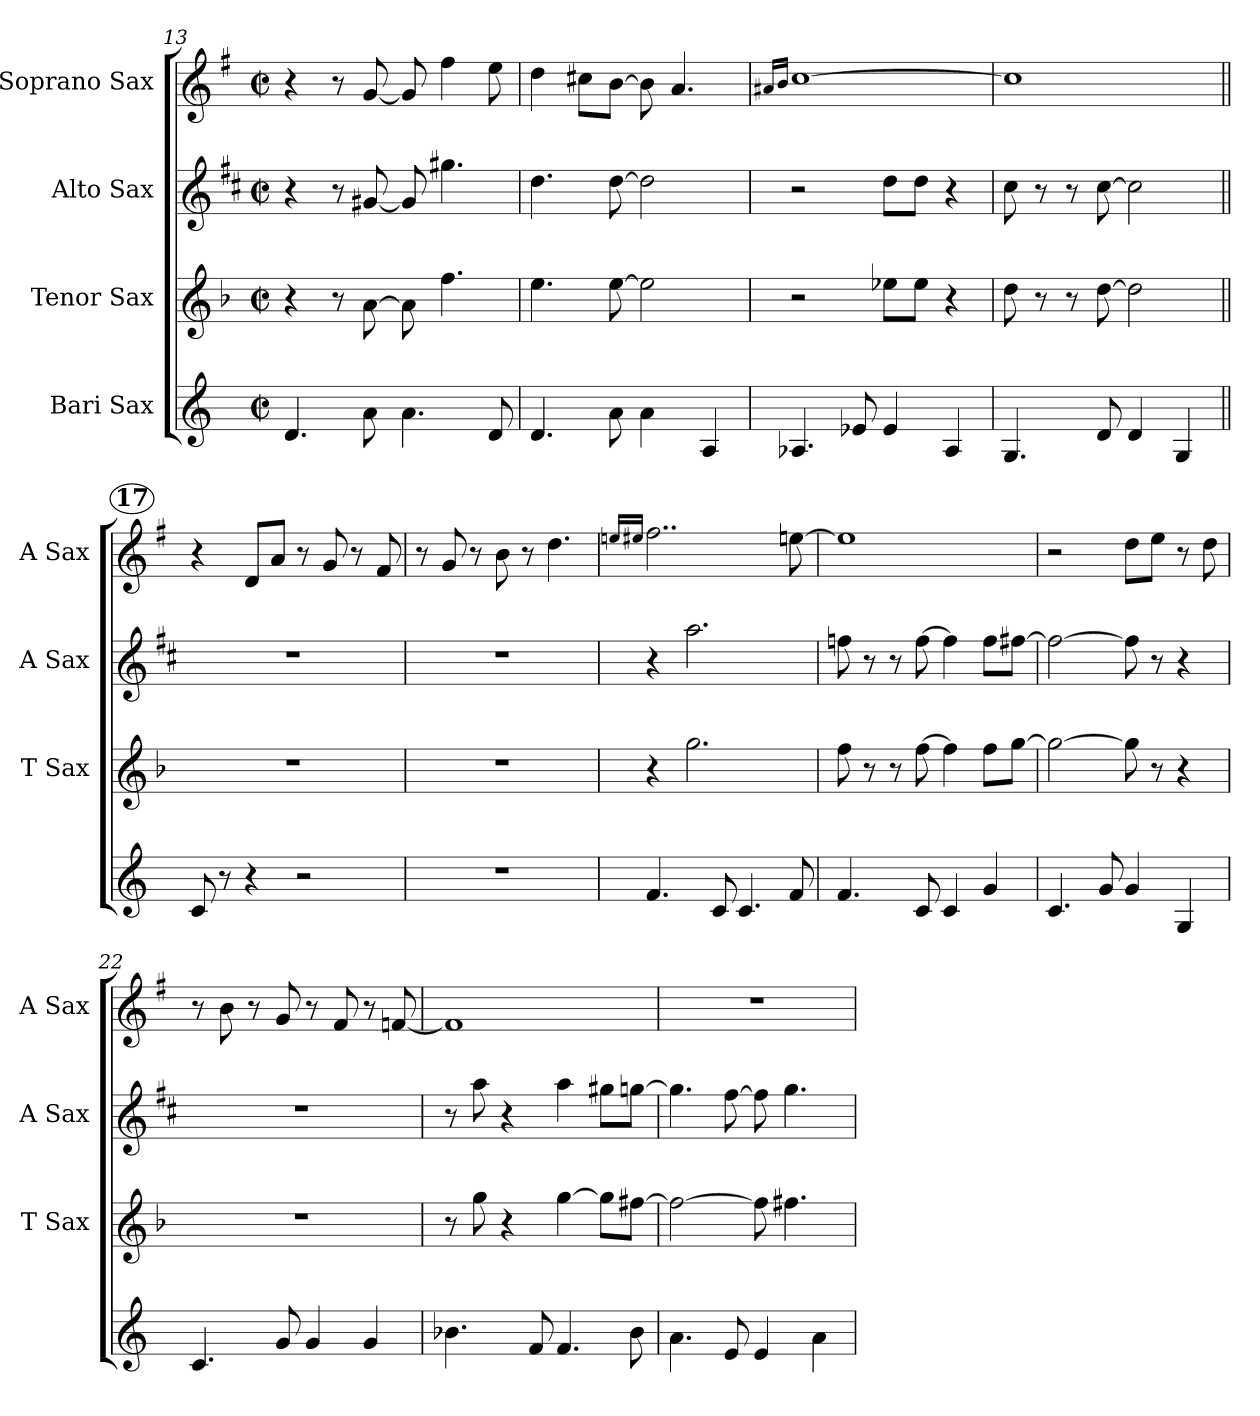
**kern	**kern	**kern	**kern
*part4	*part3	*part2	*part1
*staff4	*staff3	*staff2	*staff1
*I"Bari Sax	*I"Tenor Sax	*I"Alto Sax	*I"Soprano Sax
*	*I'T Sax	*I'A Sax	*I'A Sax
*clefG2	*clefG2	*clefG2	*clefG2
*ITrd8c14	*ITrd8c14	*ITrd5c9	*ITrd5c9
*k[]	*k[b-]	*k[b-]	*k[b-e-]
*C:	*F:	*F:	*B-:
*M2/2	*M2/2	*M2/2	*M2/2
*met(c|)	*met(c|)	*met(c|)	*met(c|)
=13	=13	=13	=13
4.D/	4r	4r	4r
.	8r	8r	8r
8A\	[8A\	[8Bn/	[8B-/
4.A\	8A\]	8B/]	8B-/]
.	4.f\	4.bn\	4a\
8D/	.	.	8g\
=14	=14	=14	=14
4.D/	4.e\	4.f\	4f\
.	.	.	8en\L
8A\	[8e\	[8f\	[8d\J
4A\	2e\]	2f\]	8d\]
.	.	.	4.c/
4AA/	.	.	.
=15	=15	=15	=15
.	.	.	16qc#X/LL
.	.	.	16qd/JJ
4.AA-X/	2r	2r	[1e-
8E-X/	.	.	.
4E-/	8e-X\L	8f\L	.
.	8e-\J	8f\J	.
4AA-/	4r	4r	.
=16	=16	=16	=16
4.GG/	8d\	8e\	1e-]
.	8r	8r	.
.	8r	8r	.
8D/	[8d\	[8e\	.
4D/	2d\]	2e\]	.
4GG/	.	.	.
!!LO:PB:g=z
!!LO:REH:place=s1:a:B:enc=circle:fs=12:t=17
=17||	=17||	=17||	=17||
8C/	1r	1r	4r
8r	.	.	.
4r	.	.	8F/L
.	.	.	8c/J
2r	.	.	8r
.	.	.	8B-/
.	.	.	8r
.	.	.	8A/
=18	=18	=18	=18
1r	1r	1r	8r
.	.	.	8B-/
.	.	.	8r
.	.	.	8d\
.	.	.	8r
.	.	.	4.f\
=19	=19	=19	=19
.	.	.	16qgn/LL
.	.	.	16qg#X/JJ
4.F/	4r	4r	2..a\
.	2.g\	2.cc\	.
8C/	.	.	.
4.C/	.	.	.
8F/	.	.	[8gn\
=20	=20	=20	=20
4.F/	8f\	8a-X\	1g]
.	8r	8r	.
.	8r	8r	.
8C/	[8f\	[8a-\	.
4C/	4f\]	4a-\]	.
4G/	8f\L	8a-\L	.
.	[8g\J	[8an\J	.
=21	=21	=21	=21
4.C/	2g\_	2a\_	2r
8G/	.	.	.
4G/	8g\]	8a\]	8f\L
.	8r	8r	8g\J
4GG/	4r	4r	8r
.	.	.	8f\
=22	=22	=22	=22
4.C/	1r	1r	8r
.	.	.	8d\
.	.	.	8r
8G/	.	.	8B-/
4G/	.	.	8r
.	.	.	8A/
4G/	.	.	8r
.	.	.	[8A-X/
=23	=23	=23	=23
4.B-X\	8r	8r	1A-]
.	8g\	8cc\	.
.	4r	4r	.
8F/	.	.	.
4.F/	[4g\	4cc\	.
.	8g\L]	8bn\L	.
8B-\	[8f#X\J	[8b-X\J	.
=24	=24	=24	=24
4.A\	2f#\_	4.b-\]	1r
8E/	.	[8a\	.
4E/	8f#\]	8a\]	.
.	4.f#X\	4.b-\	.
4A\	.	.	.
=	=	=	=
*-	*-	*-	*-
